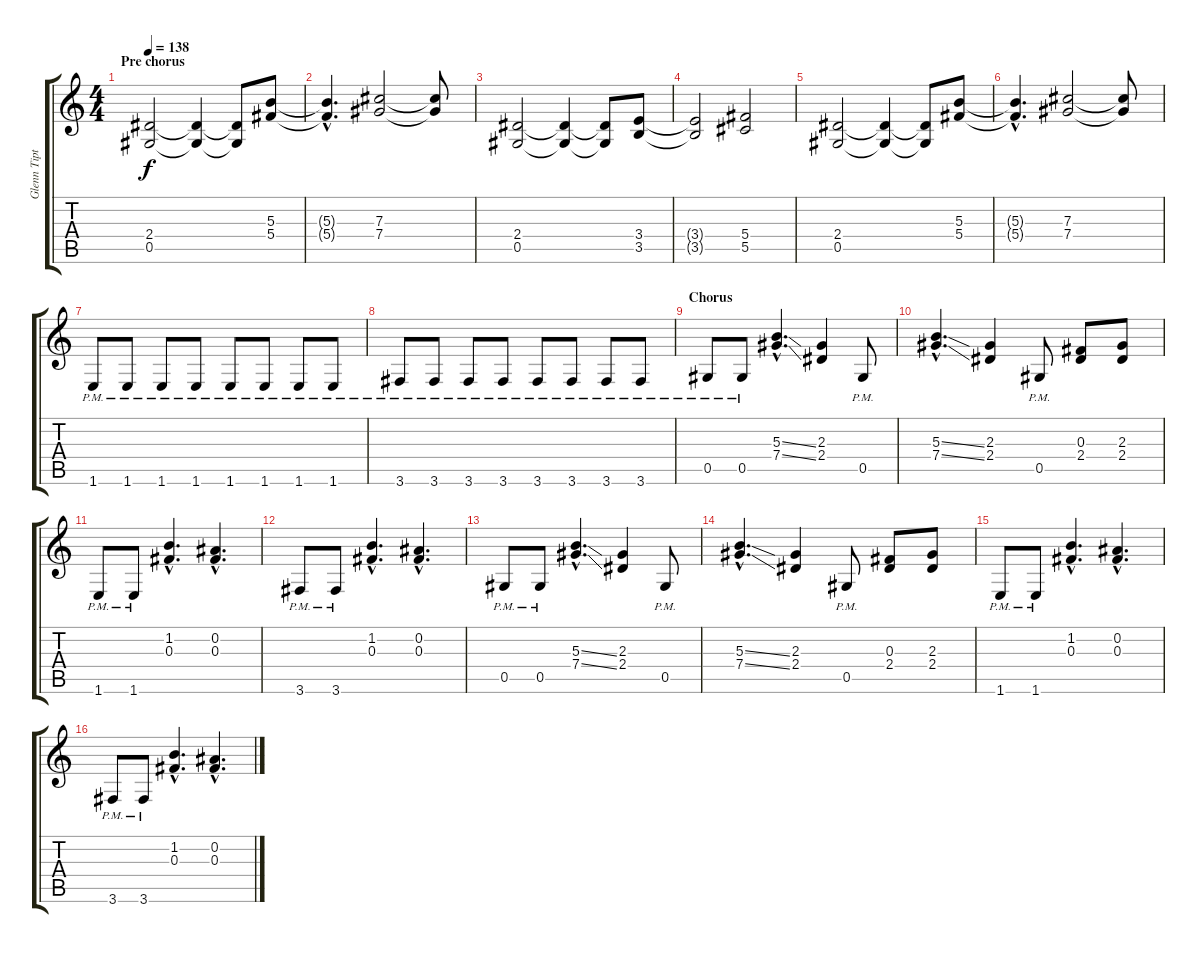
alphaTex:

\track ("Glenn Tipton" "Glenn Tipt") {instrument distortionguitar}
\staff {score tabs}
\tuning (Eb4 Bb3 Gb3 Db3 Ab2 Eb2) {hide}
\ts (4 4)
\section ("" "Pre chorus")
\tempo 138
\clef g2
\ks c
(2.4 0.5).2{dy f} (2.4{t} 0.5{t}).4 (2.4{t} 0.5{t}).8 (5.3 5.4).8 |
(5.3{hac t} 5.4{hac t}).4{d} (7.3 7.4).2 (7.3{t} 7.4{t}).8 |
(2.4 0.5).2 (2.4{t} 0.5{t}).4 (2.4{t} 0.5{t}).8 (3.4 3.5).8 |
(3.4{t} 3.5{t}).2 (5.4 5.5).2 |
(2.4 0.5).2 (2.4{t} 0.5{t}).4 (2.4{t} 0.5{t}).8 (5.3 5.4).8 |
(5.3{hac t} 5.4{hac t}).4{d} (7.3 7.4).2 (7.3{t} 7.4{t}).8 |
1.6{pm}.8 1.6{pm}.8 1.6{pm}.8 1.6{pm}.8 1.6{pm}.8 1.6{pm}.8 1.6{pm}.8 1.6{pm}.8 |
3.6{pm}.8 3.6{pm}.8 3.6{pm}.8 3.6{pm}.8 3.6{pm}.8 3.6{pm}.8 3.6{pm}.8 3.6{pm}.8 |
\section ("" "Chorus")
0.5{pm}.8 0.5{pm}.8 (5.3{ss hac} 7.4{ss hac}).4{d} (2.3 2.4).4 0.5{pm}.8 |
(5.3{ss hac} 7.4{ss hac}).4{d} (2.3 2.4).4 0.5{pm}.8 (0.3 2.4).8 (2.3 2.4).8 |
1.6{pm}.8 1.6{pm}.8 (1.2{hac} 0.3{hac}).4{d} (0.2{hac} 0.3{hac}).4{d} |
3.6{pm}.8 3.6{pm}.8 (1.2{hac} 0.3{hac}).4{d} (0.2{hac} 0.3{hac}).4{d} |
0.5{pm}.8 0.5{pm}.8 (5.3{ss hac} 7.4{ss hac}).4{d} (2.3 2.4).4 0.5{pm}.8 |
(5.3{ss hac} 7.4{ss hac}).4{d} (2.3 2.4).4 0.5{pm}.8 (0.3 2.4).8 (2.3 2.4).8 |
1.6{pm}.8 1.6{pm}.8 (1.2{hac} 0.3{hac}).4{d} (0.2{hac} 0.3{hac}).4{d} |
3.6{pm}.8 3.6{pm}.8 (1.2{hac} 0.3{hac}).4{d} (0.2{hac} 0.3{hac}).4{d}
